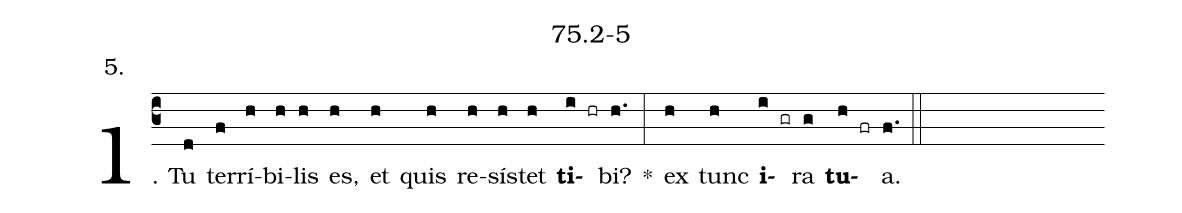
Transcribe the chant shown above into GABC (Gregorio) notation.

name: 75.2-5;
annotation: 5.;
%%
(c3)1. Tu(d) ter(f)rí(h)bi(h)lis(h) es,(h) et(h) quis(h) re(h)sís(h)tet(h) <b>ti</b>(i hr)bi?(h.) *(:) ex(h) tunc(h) <b>i</b>(i gr)ra(g) <b>tu</b>(h fr)a.(f.) (::)


%E(h) u(h) o(i) u(g) a(h) e.(f.) (::)
